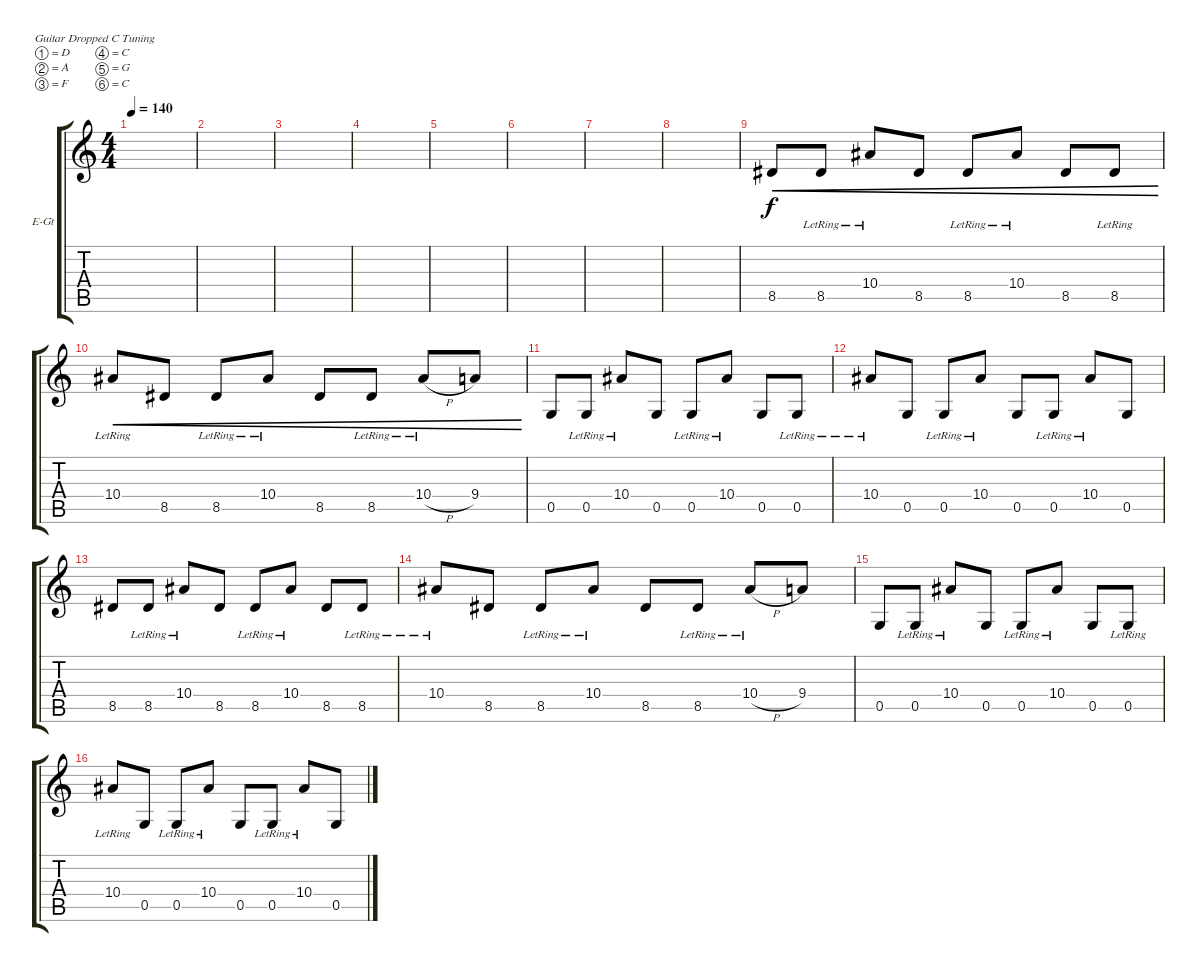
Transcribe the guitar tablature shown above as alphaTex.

\defaultSystemsLayout 4
\bracketExtendMode groupsimilarinstruments
\firstSystemTrackNameOrientation horizontal
\otherSystemsTrackNameOrientation horizontal
\track ("Lead" "E-Gt") {instrument electricguitarclean}
\staff {score tabs}
\tuning (D4 A3 F3 C3 G2 C2)
\ts (4 4)
\tempo 140
\clef g2
\scale
0.485477
\ks c
|
\scale
0.257261 |
\scale
0.257261 |
\scale
0.333333 |
\scale
0.333333 |
\scale
0.333333 |
\scale
0.333333 |
\scale
0.333333 |
\scale
0.333333 8.5.8{cre} 8.5{lr}.8{cre} 10.4{lr}.8{cre} 8.5.8{cre} 8.5{lr}.8{cre} 10.4{lr}.8{cre} 8.5.8{cre} 8.5{lr}.8{cre} |
\scale
0.333333 10.4{lr}.8{cre} 8.5.8{cre} 8.5{lr}.8{cre} 10.4{lr}.8{cre} 8.5.8{cre} 8.5{lr}.8{cre} 10.4{h lr}.8{cre} 9.4.8{cre} |
\scale
0.333333 0.5.8 0.5{lr}.8 10.4{lr}.8 0.5.8 0.5{lr}.8 10.4{lr}.8 0.5.8 0.5{lr}.8 |
\scale
0.333333 10.4{lr}.8 0.5.8 0.5{lr}.8 10.4{lr}.8 0.5.8 0.5{lr}.8 10.4{lr}.8 0.5.8 |
\scale
0.333333 8.5.8 8.5{lr}.8 10.4{lr}.8 8.5.8 8.5{lr}.8 10.4{lr}.8 8.5.8 8.5{lr}.8 |
\scale
0.333333 10.4{lr}.8 8.5.8 8.5{lr}.8 10.4{lr}.8 8.5.8 8.5{lr}.8 10.4{h lr}.8 9.4.8 |
\scale
0.333333 0.5.8 0.5{lr}.8 10.4{lr}.8 0.5.8 0.5{lr}.8 10.4{lr}.8 0.5.8 0.5{lr}.8 |
\scale
0.333333 10.4{lr}.8 0.5.8 0.5{lr}.8 10.4{lr}.8 0.5.8 0.5{lr}.8 10.4{lr}.8 0.5.8
